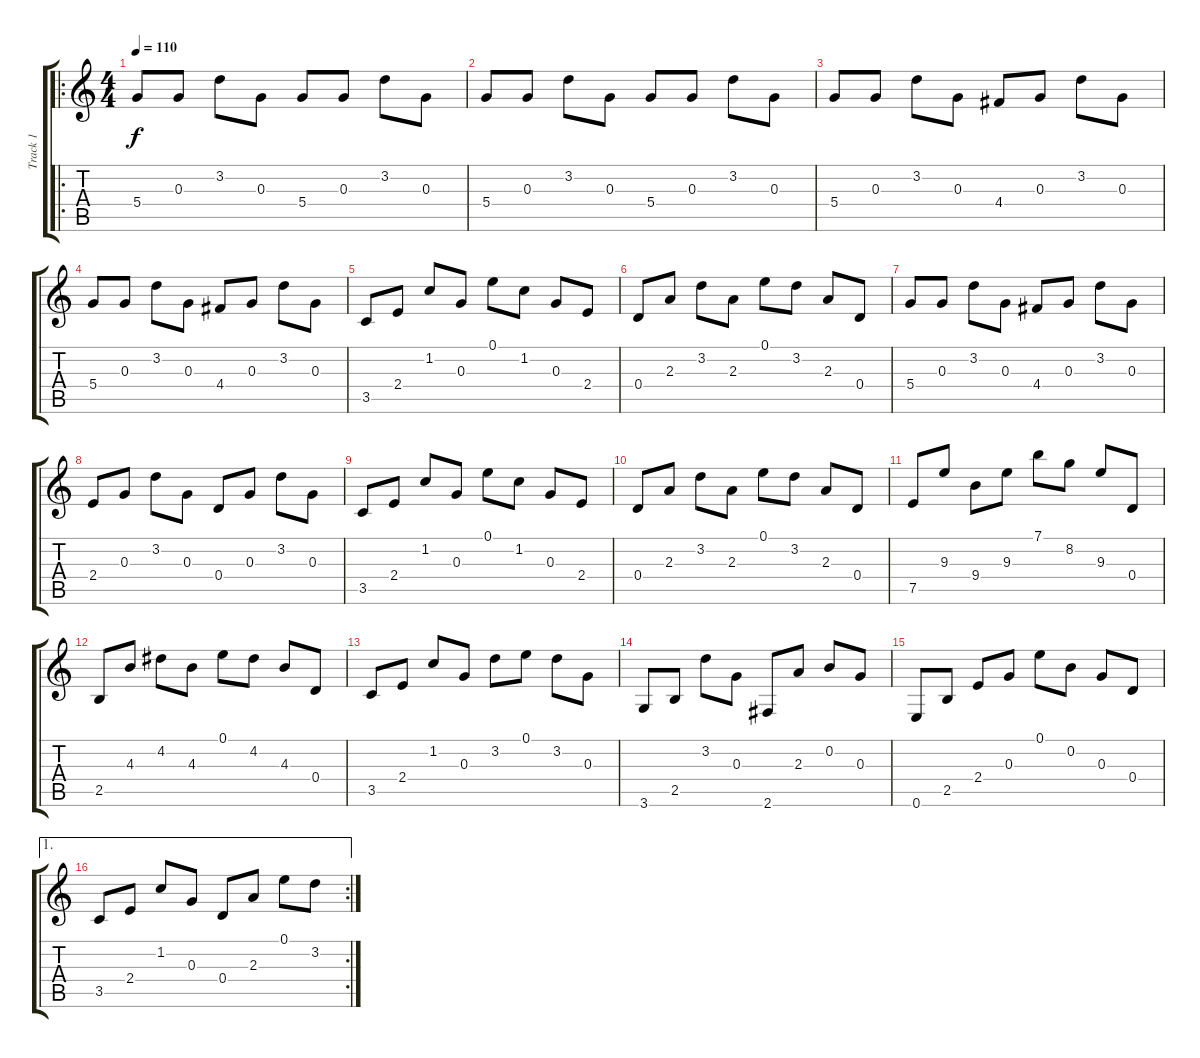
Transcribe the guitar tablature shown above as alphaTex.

\track ("Track 1" "Track 1") {instrument acousticguitarsteel}
\staff {score tabs}
\tuning (E4 B3 G3 D3 A2 E2) {hide}
\ro
\ts (4 4)
\tempo 110
\clef g2
\ks c
5.4.8{dy f instrument acousticguitarsteel} 0.3.8 3.2.8 0.3.8 5.4.8 0.3.8 3.2.8 0.3.8 |
5.4.8 0.3.8 3.2.8 0.3.8 5.4.8 0.3.8 3.2.8 0.3.8 |
5.4.8 0.3.8 3.2.8 0.3.8 4.4.8 0.3.8 3.2.8 0.3.8 |
5.4.8 0.3.8 3.2.8 0.3.8 4.4.8 0.3.8 3.2.8 0.3.8 |
3.5.8 2.4.8 1.2.8 0.3.8 0.1.8 1.2.8 0.3.8 2.4.8 |
0.4.8 2.3.8 3.2.8 2.3.8 0.1.8 3.2.8 2.3.8 0.4.8 |
5.4.8 0.3.8 3.2.8 0.3.8 4.4.8 0.3.8 3.2.8 0.3.8 |
2.4.8 0.3.8 3.2.8 0.3.8 0.4.8 0.3.8 3.2.8 0.3.8 |
3.5.8 2.4.8 1.2.8 0.3.8 0.1.8 1.2.8 0.3.8 2.4.8 |
0.4.8 2.3.8 3.2.8 2.3.8 0.1.8 3.2.8 2.3.8 0.4.8 |
7.5.8 9.3.8 9.4.8 9.3.8 7.1.8 8.2.8 9.3.8 0.4.8 |
2.5.8 4.3.8 4.2.8 4.3.8 0.1.8 4.2.8 4.3.8 0.4.8 |
3.5.8 2.4.8 1.2.8 0.3.8 3.2.8 0.1.8 3.2.8 0.3.8 |
3.6.8 2.5.8 3.2.8 0.3.8 2.6.8 2.3.8 0.2.8 0.3.8 |
0.6.8 2.5.8 2.4.8 0.3.8 0.1.8 0.2.8 0.3.8 0.4.8 |
\ae 1
\rc 2
3.5.8 2.4.8 1.2.8 0.3.8 0.4.8 2.3.8 0.1.8 3.2.8
